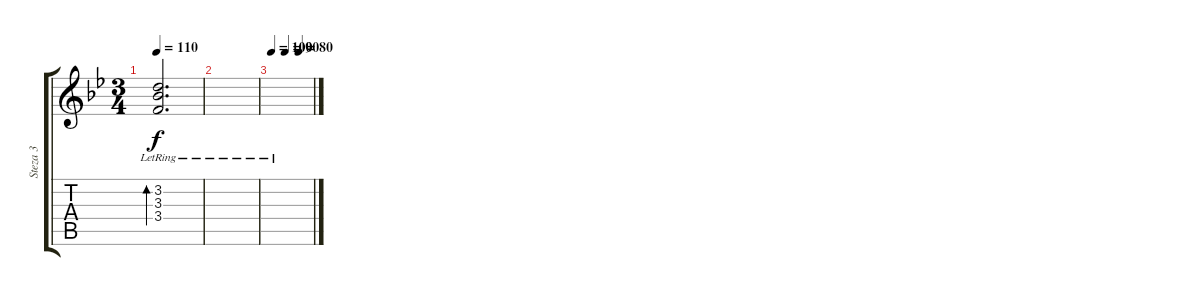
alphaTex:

\track ("Steza 3" "Steza 3") {instrument acousticguitarsteel}
\staff {score tabs}
\tuning (E4 B3 G3 D3 A2 E2) {hide}
\ts (3 4)
\tempo 110
\clef g2
\ks bb
(3.2{lr} 3.3{lr} 3.4{lr}).2{d bd 480 dy f} |
|
\tempo 100
\tempo (90 0.3333333333333333)
\tempo (80 0.6666666666666666)
